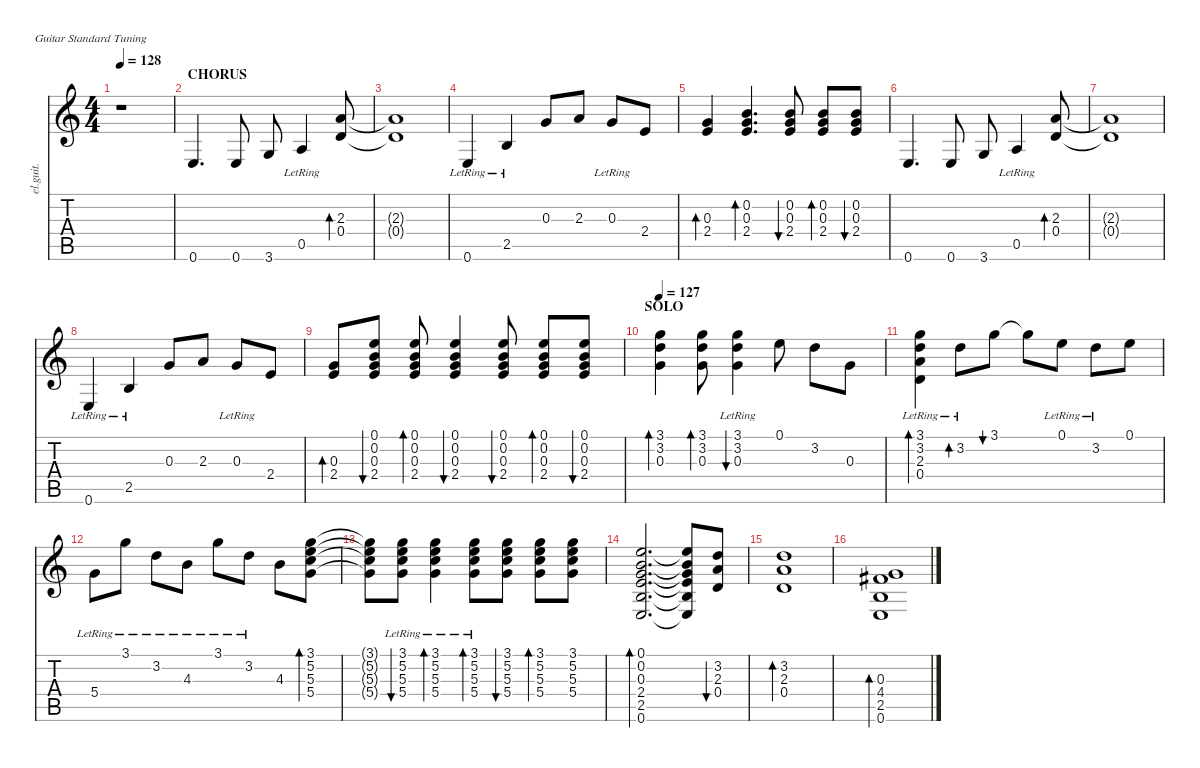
\defaultSystemsLayout 4
\hideDynamics
\bracketExtendMode nobrackets
\otherSystemsTrackNameOrientation horizontal
\track ("Gtr.2" "el.guit.") {defaultSystemsLayout 8 instrument electricguitarclean}
\staff {score tabs}
\tuning (E4 B3 G3 D3 A2 E2)
\ts (4 4)
\tempo 128
\clef g2
\ks c
r.1{dy f beam Down} |
\section ("" "CHORUS")
0.6.4{d dy mf beam Up} 0.6.8{dy f beam Up} 3.6.8{beam Up} 0.5{lr}.4{dy mf beam Up} (2.3 0.4).8{bd 60 dy fff beam Up} |
(2.3{t} 0.4{t}).1{dy f beam Up} |
0.6{lr}.4{dy fff beam Up} 2.5{lr}.4{dy mf beam Up} 0.3.8{dy ff beam Up} 2.3.8{dy f beam Up} 0.3{lr}.8{dy mf beam Up} 2.4.8{beam Up} |
(0.3 2.4).4{bd 120 beam Up} (0.2 0.3 2.4).4{d bd 60 dy ff beam Up} (0.2 0.3 2.4).8{bu 30 dy f beam Up} (0.2 0.3 2.4).8{bd 30 dy mf beam Up} (0.2 0.3 2.4).8{bu 30 beam Up} |
0.6.4{d dy fff beam Up} 0.6.8{dy mf beam Up} 3.6.8{beam Up} 0.5{lr}.4{dy mp beam Up} (2.3 0.4).8{bd 60 dy ff beam Up} |
(2.3{t} 0.4{t}).1{dy f beam Up} |
0.6{lr}.4{dy mf beam Up} 2.5{lr}.4{dy mp beam Up} 0.3.8{dy ff beam Up} 2.3.8{dy f beam Up} 0.3{lr}.8{dy mf beam Up} 2.4.8{beam Up} |
(0.3 2.4).8{bd 120 dy f beam Up} (0.1 0.2 0.3 2.4).8{bu 30 beam Up} (0.1 0.2 0.3 2.4).8{bd 60 dy ff beam Up} (0.1 0.2 0.3 2.4).4{bu 30 dy mf beam Up} (0.1 0.2 0.3 2.4).8{bu 30 dy ff beam Up} (0.1 0.2 0.3 2.4).8{bd 30 dy mf beam Up} (0.1 0.2 0.3 2.4).8{bu 30 dy f beam Up} |
\section ("" "SOLO ")
\tempo 127
(3.1 3.2 0.3).4{bd 240 dy ff beam Down} (3.1 3.2 0.3).8{bd 60 dy mp beam Down} (3.1 3.2{lr} 0.3).4{bu 60 dy ff beam Down} 0.1.8{beam Down} 3.2.8{dy mp beam Down} 0.3.8{beam Down} |
(3.1 3.2 2.3{lr} 0.4{lr}).4{bd 60 dy f beam Down} 3.2{lr}.8{bd 60 beam Down} 3.1.8{bu 60 dy ff beam Down} 3.1{t}.8{dy f beam Down} 0.1{lr}.8{beam Down} 3.2{lr}.8{dy mp beam Down} 0.1.8{dy f beam Down} |
5.4{lr}.8{dy mp beam Down} 3.1{lr}.8{dy ff beam Down} 3.2{lr}.8{dy f beam Down} 4.3{lr}.8{dy mf beam Down} 3.1{lr}.8{dy fff beam Down} 3.2{lr}.8{dy f beam Down} 4.3.8{dy mp beam Down} (3.1 5.2 5.3 5.4).8{bd 60 dy mf beam Down} |
(3.1{t} 5.2{t} 5.3{t} 5.4{t}).8{dy f beam Down} (3.1{lr} 5.2 5.3 5.4).8{bu 30 beam Down} (3.1 5.2{lr} 5.3 5.4).4{bd 60 dy mf beam Down} (3.1{lr} 5.2 5.3 5.4).8{bd 30 dy mp beam Down} (3.1 5.2 5.3 5.4).8{bu 30 beam Down} (3.1 5.2 5.3 5.4).8{bd 30 beam Down} (3.1 5.2 5.3 5.4).8{beam Down} |
(0.1 0.2 0.3 2.4 2.5 0.6).2{d bd 30 dy mf beam Up} (0.1{t} 0.2{t} 0.3{t} 2.4{t} 2.5{t} 0.6{t}).8{dy f beam Up} (3.2 2.3 0.4).8{bu 30 beam Up} |
(3.2 2.3 0.4).1{bd 60 beam Up} |
(0.3 4.4{acc #} 2.5 0.6).1{bd 60 dy mp beam Up}
